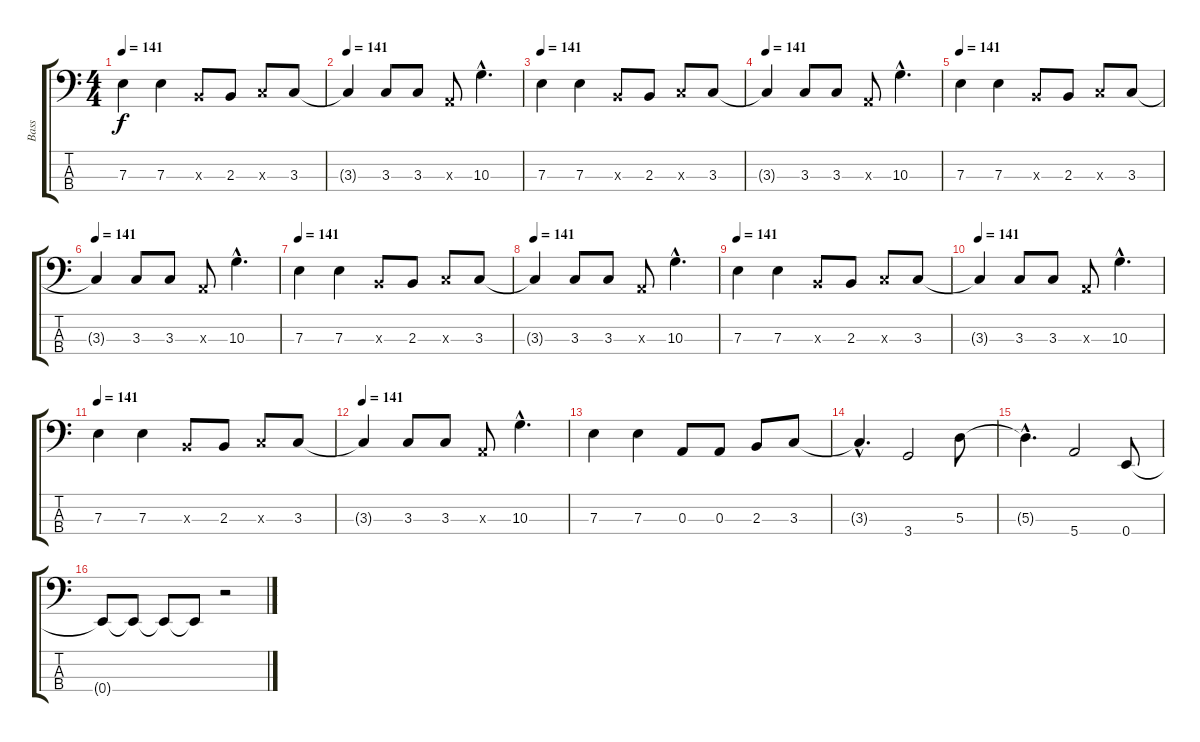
\track ("Bass" "Bass") {instrument acousticguitarnylon}
\staff {score tabs}
\tuning (G2 D2 A1 E1) {hide}
\ts (4 4)
\tempo 141
\clef f4
\ks c
7.3.4{dy f} 7.3.4 2.3{x}.8 2.3.8 3.3{x}.8 3.3.8 |
\tempo 141
3.3{t}.4 3.3.8 3.3.8 0.3{x}.8 10.3{hac}.4{d} |
\tempo 141
7.3.4 7.3.4 2.3{x}.8 2.3.8 3.3{x}.8 3.3.8 |
\tempo 141
3.3{t}.4 3.3.8 3.3.8 0.3{x}.8 10.3{hac}.4{d} |
\tempo 141
7.3.4 7.3.4 2.3{x}.8 2.3.8 3.3{x}.8 3.3.8 |
\tempo 141
3.3{t}.4 3.3.8 3.3.8 0.3{x}.8 10.3{hac}.4{d} |
\tempo 141
7.3.4 7.3.4 2.3{x}.8 2.3.8 3.3{x}.8 3.3.8 |
\tempo 141
3.3{t}.4 3.3.8 3.3.8 0.3{x}.8 10.3{hac}.4{d} |
\tempo 141
7.3.4 7.3.4 2.3{x}.8 2.3.8 3.3{x}.8 3.3.8 |
\tempo 141
3.3{t}.4 3.3.8 3.3.8 0.3{x}.8 10.3{hac}.4{d} |
\tempo 141
7.3.4 7.3.4 2.3{x}.8 2.3.8 3.3{x}.8 3.3.8 |
\tempo 141
3.3{t}.4 3.3.8 3.3.8 0.3{x}.8 10.3{hac}.4{d} |
7.3.4 7.3.4 0.3.8 0.3.8 2.3.8 3.3.8 |
3.3{hac t}.4{d} 3.4.2 5.3.8 |
5.3{hac t}.4{d} 5.4.2 0.4.8 |
0.4{t}.8 0.4{t}.8 0.4{t}.8 0.4{t}.8 r.2
